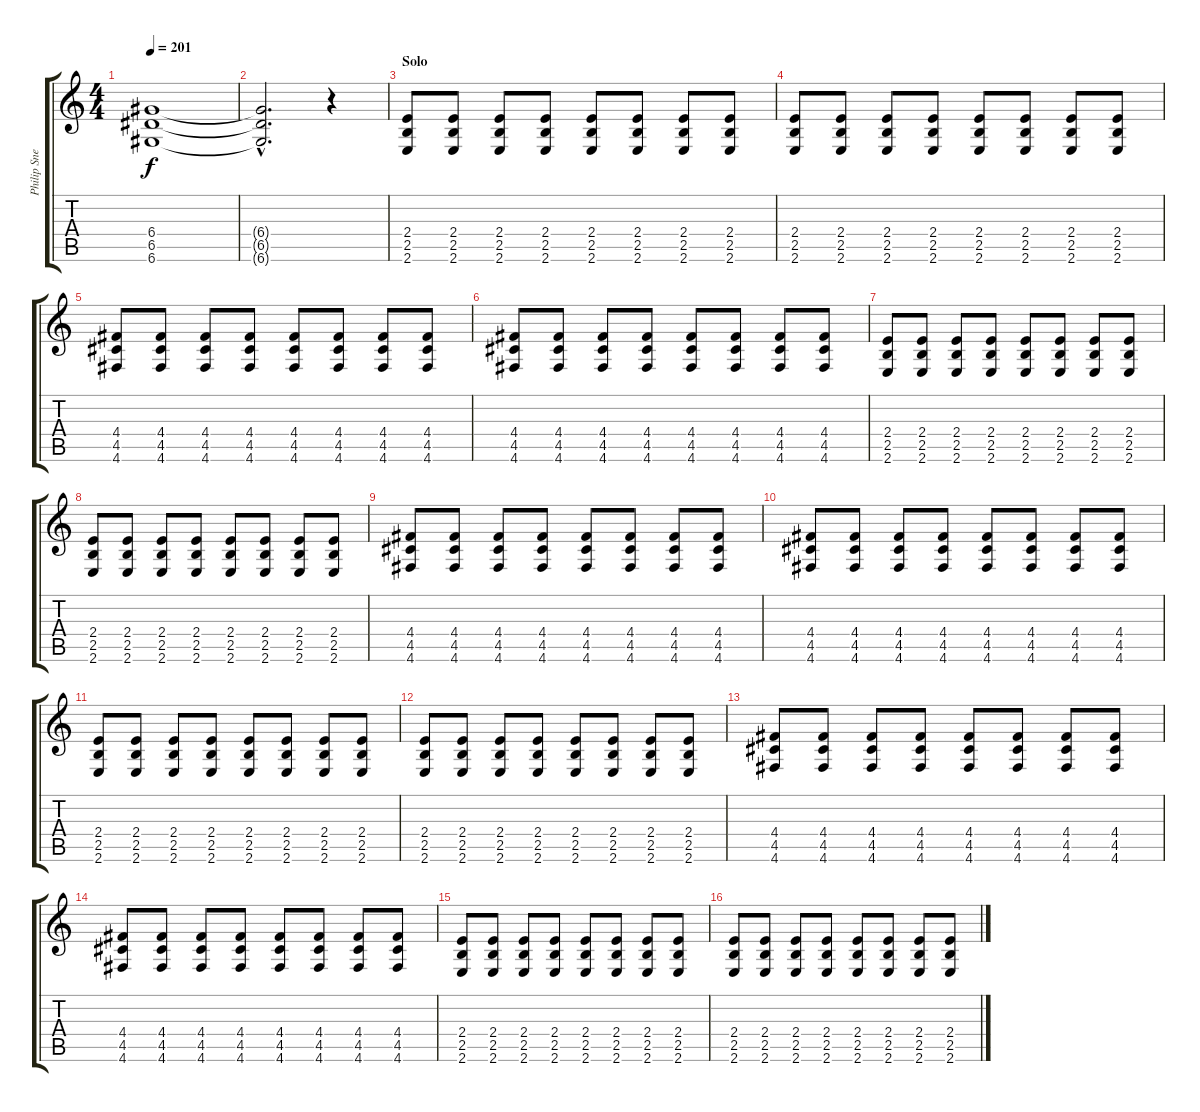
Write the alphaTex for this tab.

\track ("Philip Sneed" "Philip Sne") {instrument distortionguitar}
\staff {score tabs}
\tuning (E4 B3 G3 D3 A2 D2) {hide}
\ts (4 4)
\tempo 201
\clef g2
\ks c
(6.4 6.5 6.6).1{dy f} |
(6.4{hac t} 6.5{hac t} 6.6{hac t}).2{d} r.4 |
\section ("" "Solo")
(2.4 2.5 2.6).8{volume 10 balance 8} (2.4 2.5 2.6).8 (2.4 2.5 2.6).8 (2.4 2.5 2.6).8 (2.4 2.5 2.6).8 (2.4 2.5 2.6).8 (2.4 2.5 2.6).8 (2.4 2.5 2.6).8 |
(2.4 2.5 2.6).8 (2.4 2.5 2.6).8 (2.4 2.5 2.6).8 (2.4 2.5 2.6).8 (2.4 2.5 2.6).8 (2.4 2.5 2.6).8 (2.4 2.5 2.6).8 (2.4 2.5 2.6).8 |
(4.4 4.5 4.6).8 (4.4 4.5 4.6).8 (4.4 4.5 4.6).8 (4.4 4.5 4.6).8 (4.4 4.5 4.6).8 (4.4 4.5 4.6).8 (4.4 4.5 4.6).8 (4.4 4.5 4.6).8 |
(4.4 4.5 4.6).8 (4.4 4.5 4.6).8 (4.4 4.5 4.6).8 (4.4 4.5 4.6).8 (4.4 4.5 4.6).8 (4.4 4.5 4.6).8 (4.4 4.5 4.6).8 (4.4 4.5 4.6).8 |
(2.4 2.5 2.6).8 (2.4 2.5 2.6).8 (2.4 2.5 2.6).8 (2.4 2.5 2.6).8 (2.4 2.5 2.6).8 (2.4 2.5 2.6).8 (2.4 2.5 2.6).8 (2.4 2.5 2.6).8 |
(2.4 2.5 2.6).8 (2.4 2.5 2.6).8 (2.4 2.5 2.6).8 (2.4 2.5 2.6).8 (2.4 2.5 2.6).8 (2.4 2.5 2.6).8 (2.4 2.5 2.6).8 (2.4 2.5 2.6).8 |
(4.4 4.5 4.6).8 (4.4 4.5 4.6).8 (4.4 4.5 4.6).8 (4.4 4.5 4.6).8 (4.4 4.5 4.6).8 (4.4 4.5 4.6).8 (4.4 4.5 4.6).8 (4.4 4.5 4.6).8 |
(4.4 4.5 4.6).8 (4.4 4.5 4.6).8 (4.4 4.5 4.6).8 (4.4 4.5 4.6).8 (4.4 4.5 4.6).8 (4.4 4.5 4.6).8 (4.4 4.5 4.6).8 (4.4 4.5 4.6).8 |
(2.4 2.5 2.6).8 (2.4 2.5 2.6).8 (2.4 2.5 2.6).8 (2.4 2.5 2.6).8 (2.4 2.5 2.6).8 (2.4 2.5 2.6).8 (2.4 2.5 2.6).8 (2.4 2.5 2.6).8 |
(2.4 2.5 2.6).8 (2.4 2.5 2.6).8 (2.4 2.5 2.6).8 (2.4 2.5 2.6).8 (2.4 2.5 2.6).8 (2.4 2.5 2.6).8 (2.4 2.5 2.6).8 (2.4 2.5 2.6).8 |
(4.4 4.5 4.6).8 (4.4 4.5 4.6).8 (4.4 4.5 4.6).8 (4.4 4.5 4.6).8 (4.4 4.5 4.6).8 (4.4 4.5 4.6).8 (4.4 4.5 4.6).8 (4.4 4.5 4.6).8 |
(4.4 4.5 4.6).8 (4.4 4.5 4.6).8 (4.4 4.5 4.6).8 (4.4 4.5 4.6).8 (4.4 4.5 4.6).8 (4.4 4.5 4.6).8 (4.4 4.5 4.6).8 (4.4 4.5 4.6).8 |
(2.4 2.5 2.6).8 (2.4 2.5 2.6).8 (2.4 2.5 2.6).8 (2.4 2.5 2.6).8 (2.4 2.5 2.6).8 (2.4 2.5 2.6).8 (2.4 2.5 2.6).8 (2.4 2.5 2.6).8 |
(2.4 2.5 2.6).8 (2.4 2.5 2.6).8 (2.4 2.5 2.6).8 (2.4 2.5 2.6).8 (2.4 2.5 2.6).8 (2.4 2.5 2.6).8 (2.4 2.5 2.6).8 (2.4 2.5 2.6).8
